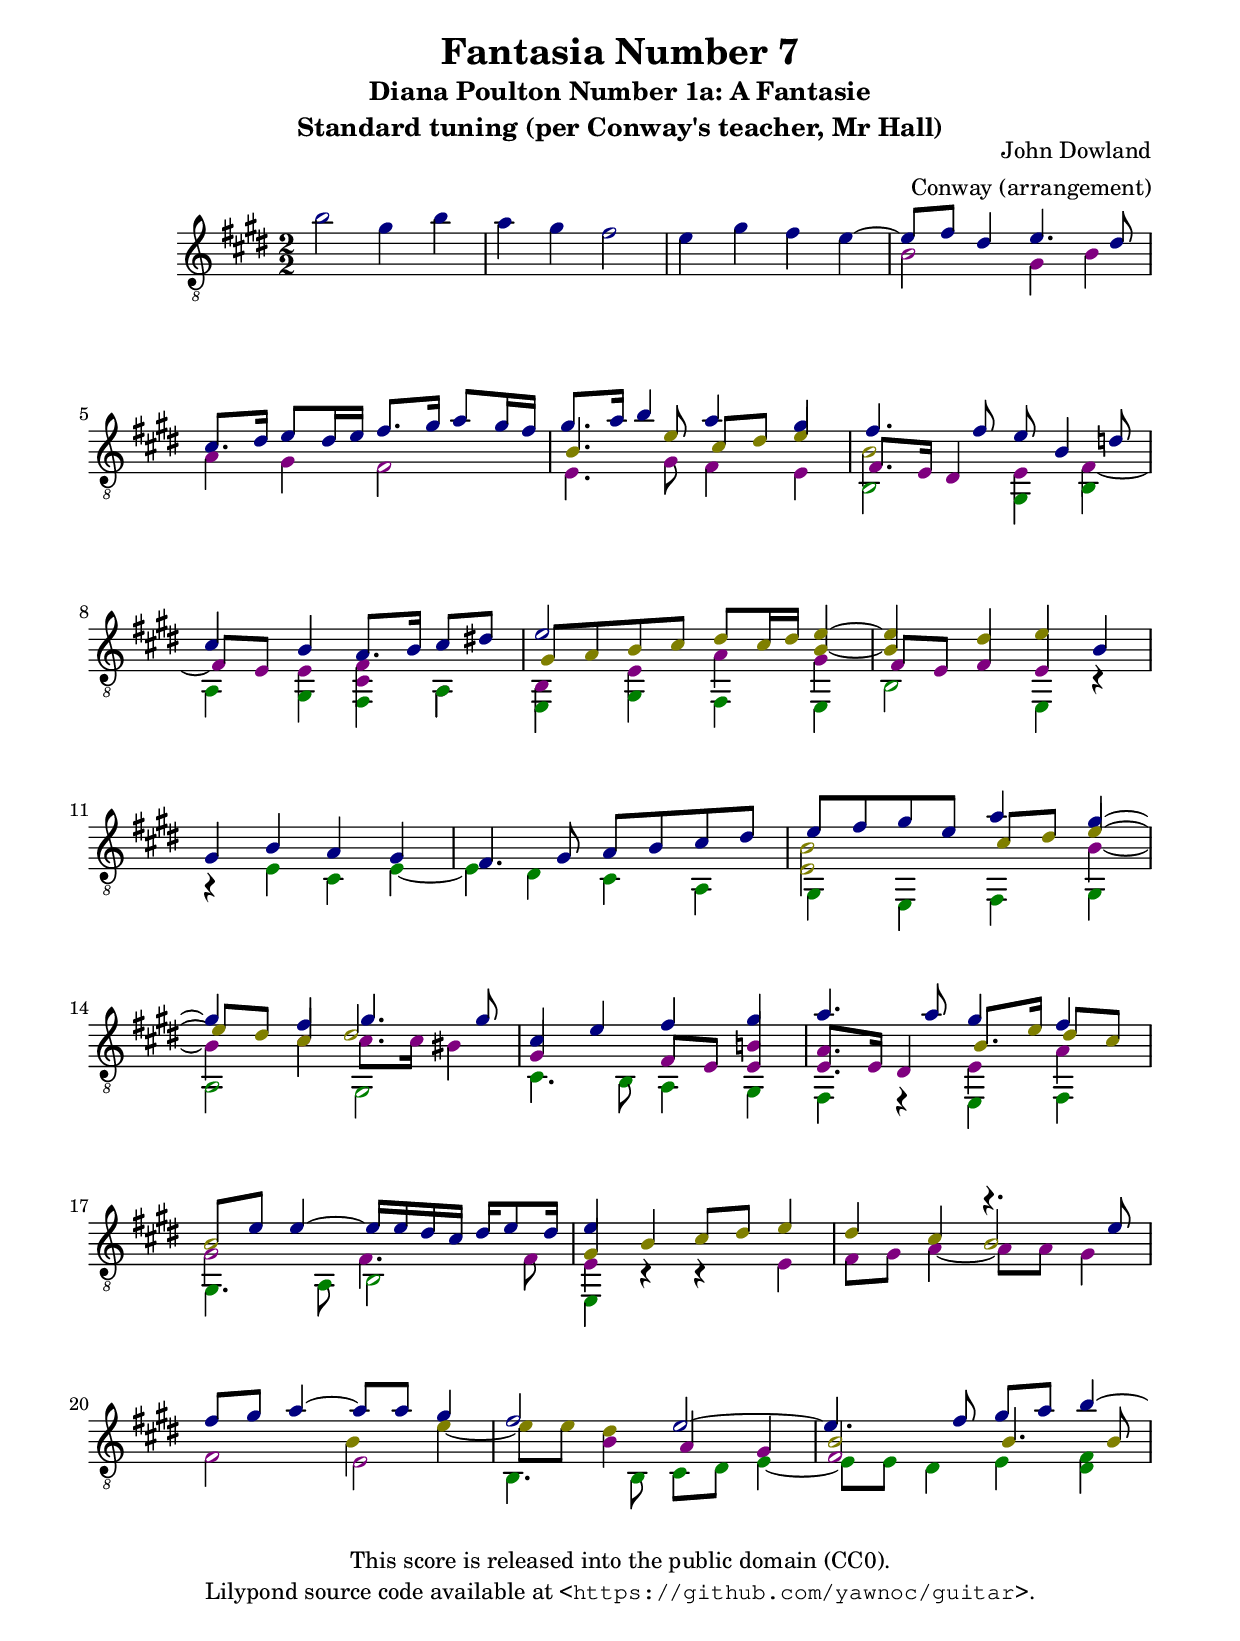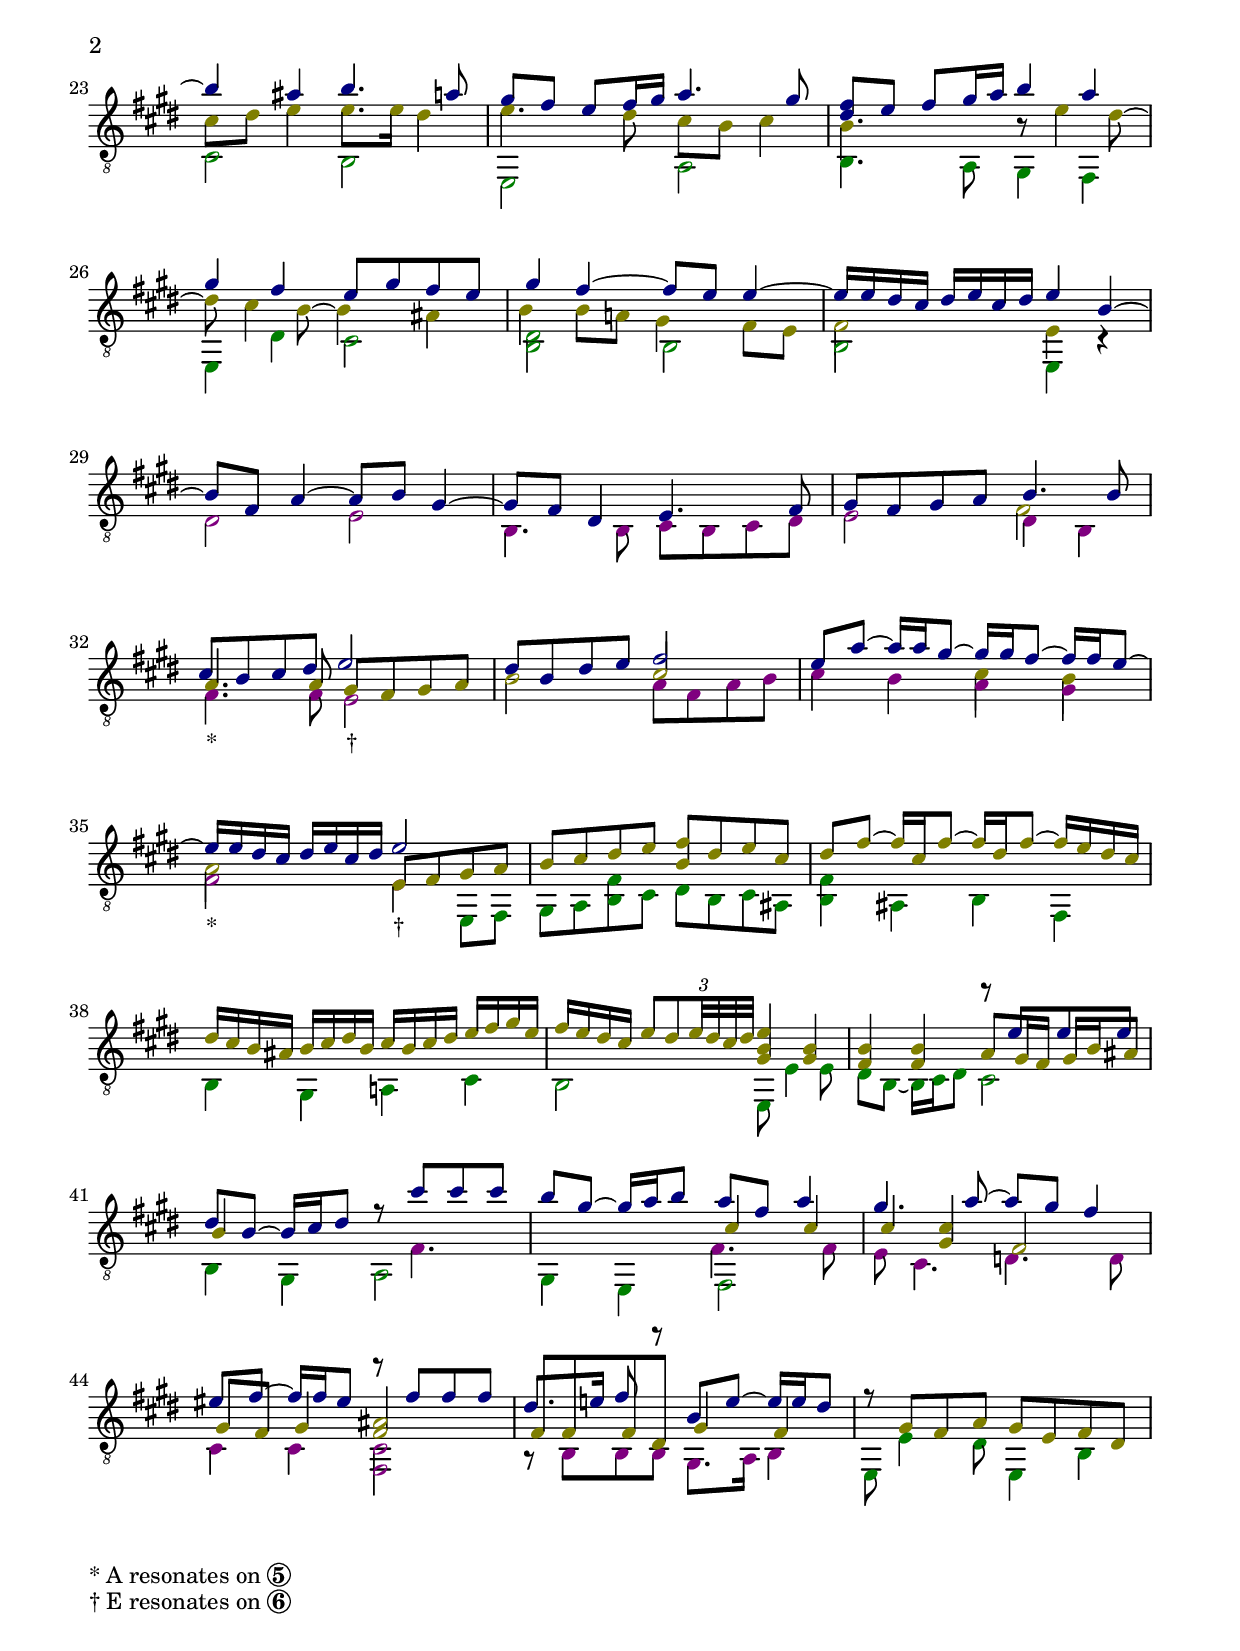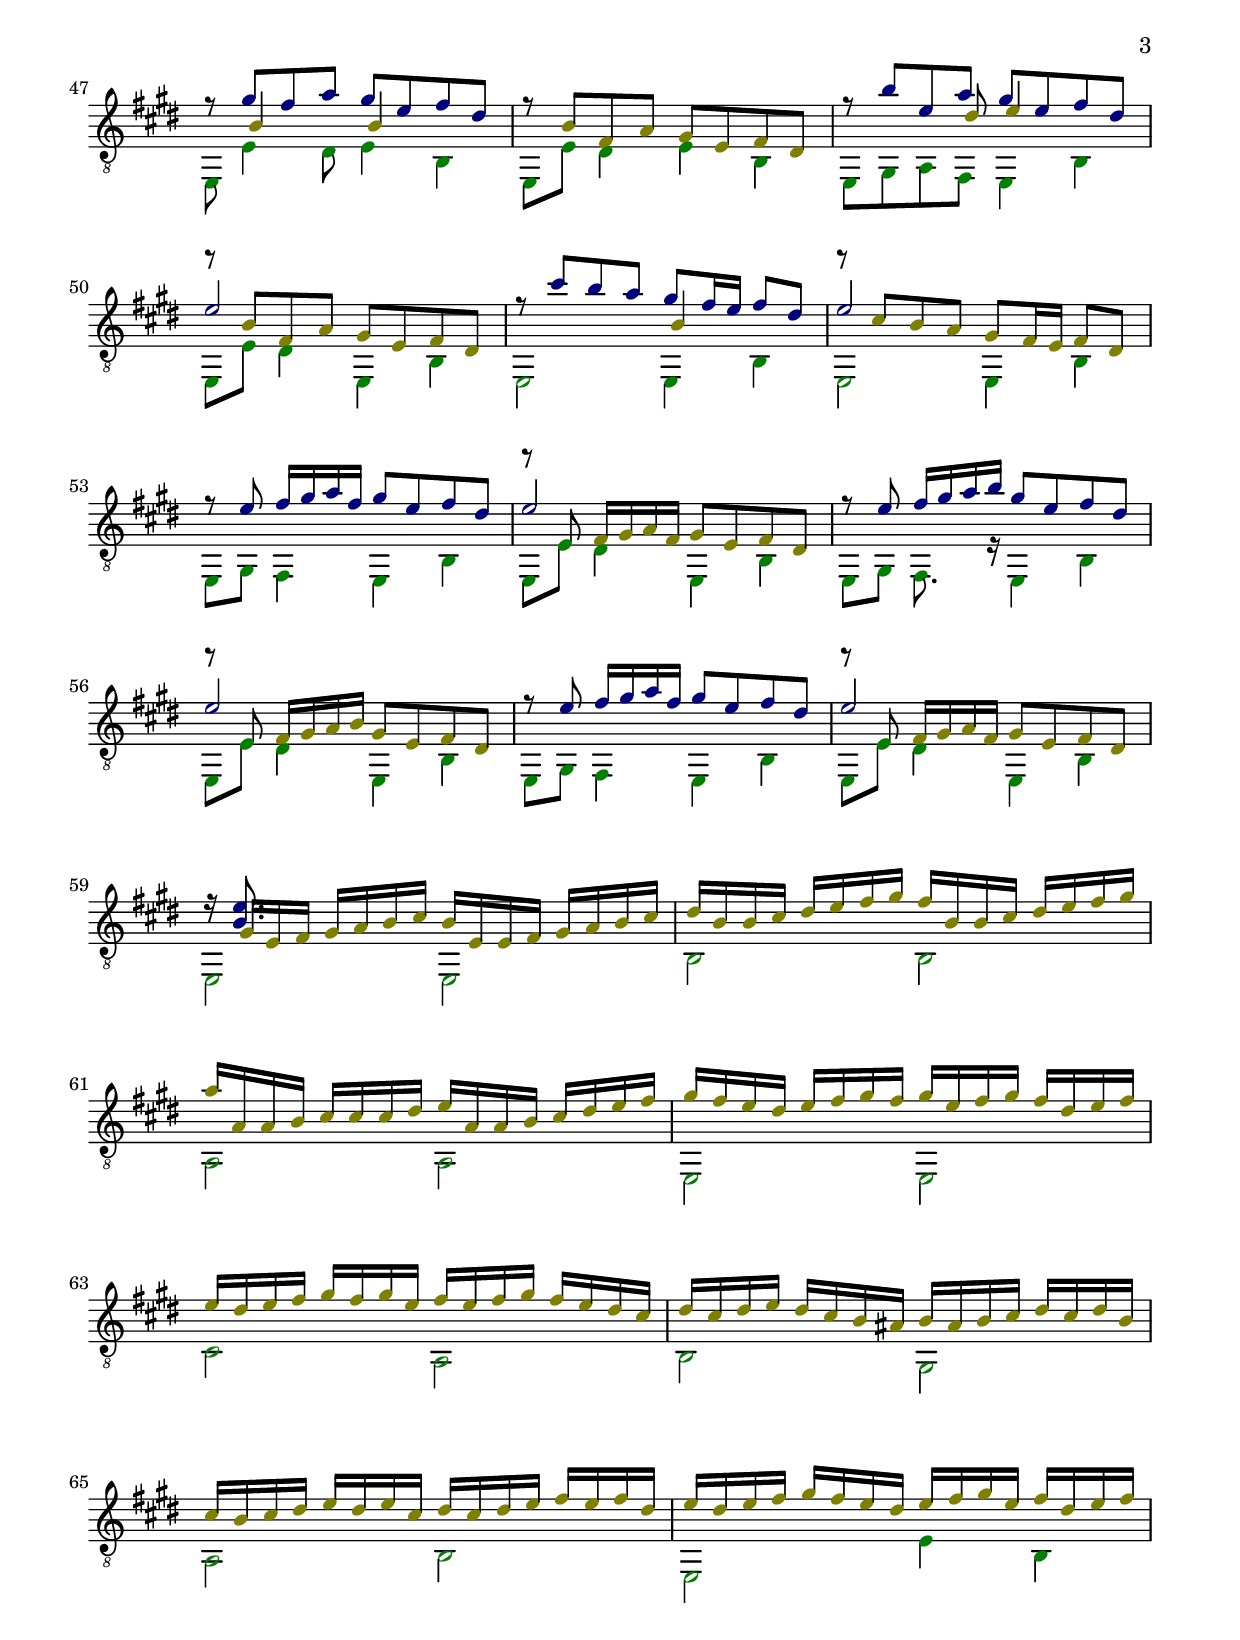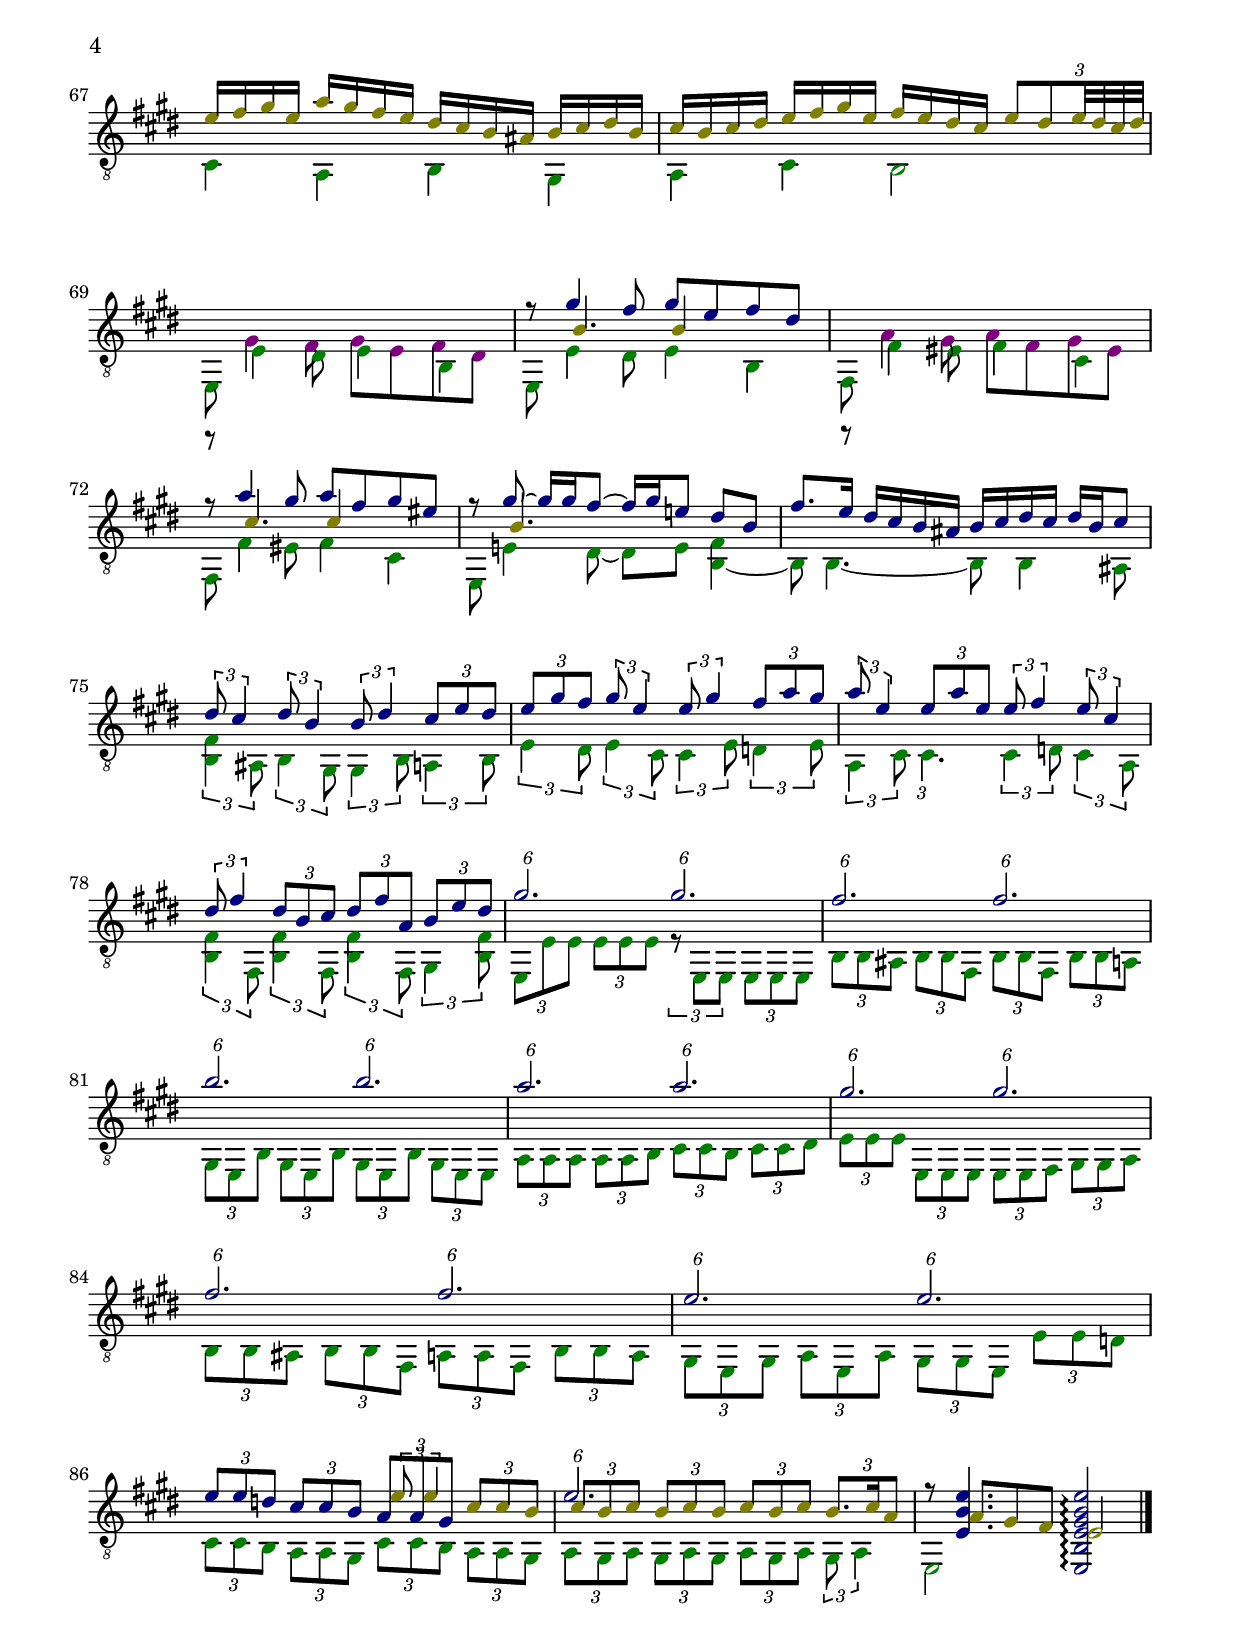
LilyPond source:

\version "2.18.2"


%%%%%%%%%%%%%%%%%%%%%%%%%%%%%%%%%%%%%%%%%%%%%%%%%%%%%%%%%%%%%%%%
% General
%%%%%%%%%%%%%%%%%%%%%%%%%%%%%%%%%%%%%%%%%%%%%%%%%%%%%%%%%%%%%%%%

\paper {
  top-margin = 1.5\cm
  left-margin = 1.5\cm
  right-margin = 1.5\cm
  bottom-margin = 1.5\cm
  ragged-last-bottom = ##f
  footnote-separator-markup = \markup { \vspace #1.5 }
}

globalSettings = {
  \accidentalStyle modern
  \compressFullBarRests
  \mergeDifferentlyHeadedOn
  \mergeDifferentlyDottedOn
  \numericTimeSignature
  \pointAndClickOff
  \override TextScript.extra-offset = #'(0 . 0.7)
  \override Score.FootnoteItem.annotation-line = ##f
}

origin-url = "https://github.com/yawnoc/guitar"

\header {
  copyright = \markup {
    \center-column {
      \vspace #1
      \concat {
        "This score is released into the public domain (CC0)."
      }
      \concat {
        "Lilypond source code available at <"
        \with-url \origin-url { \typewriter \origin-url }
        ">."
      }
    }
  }
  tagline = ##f
}

triplet = #(define-music-function
  (parser location music) (ly:music?)
  #{
    \tuplet 3/2 { $music }
  #}
)

tripletDuple = #(define-music-function
  (parser location music) (ly:music?)
  #{
    \tuplet 6/4 { $music }
  #}
)

overrideBeamedStemLengths = #(define-scheme-function
  (parser location lengths) (list?)
  #{
    \override Stem.details.beamed-lengths = $lengths
  #}
)
revertBeamedStemLengths = { \revert Stem.details.beamed-lengths }

overrideBeamVerticalPositions = #(define-scheme-function
  (parser location positions) (pair?)
  #{
    \override Beam.positions = $positions
  #}
)

%%%%%%%%%%%%%%%%%%%%%%%%%%%%%%%%%%%%%%%%%%%%%%%%%%%%%%%%%%%%%%%%
% Semantic bar lines
%%%%%%%%%%%%%%%%%%%%%%%%%%%%%%%%%%%%%%%%%%%%%%%%%%%%%%%%%%%%%%%%

barLineGoto = { \bar "||" }
barLineKeyChange = { \bar "||" }
barLineEnd = { \bar "|." }

%%%%%%%%%%%%%%%%%%%%%%%%%%%%%%%%%%%%%%%%%%%%%%%%%%%%%%%%%%%%%%%%
% Guitar notation
%%%%%%%%%%%%%%%%%%%%%%%%%%%%%%%%%%%%%%%%%%%%%%%%%%%%%%%%%%%%%%%%

stringNumbersAbove = { \set stringNumberOrientations = #'(up) }
stringNumbersBelow = { \set stringNumberOrientations = #'(down) }

fingeringAbove = { \set fingeringOrientations = #'(up) }
fingeringBelow = { \set fingeringOrientations = #'(down) }
fingeringAleft = { \set fingeringOrientations = #'(left) }
fingeringAright = { \set fingeringOrientations = #'(right) }

startGraceMusic = {
  <>(
  \override Fingering.font-size = -6
}
stopGraceMusic = {
  \revert Fingering.font-size
  <>)
}

overrideHorizontalShift = #(define-scheme-function
  (parser location distance) (number?)
  #{
    \override NoteColumn.force-hshift = $distance
  #}
)
revertHorizontalShift = { \revert NoteColumn.force-hshift }

barreSpan = #(define-music-function
  (parser location label offsetPair music)
  (string? (pair? (cons 0 0)) ly:music?)
  (let
    (
      (elements (extract-named-music music '(NoteEvent EventChord)))
    )
    (if
      (pair? elements)
      (let
        (
          (first-element (first elements))
          (last-element (last elements))
        )
        (set!
          (ly:music-property first-element 'articulations)
          (cons
            (make-music 'TextSpanEvent 'span-direction -1)
            (ly:music-property first-element 'articulations)
          )
        )
        (set!
          (ly:music-property last-element 'articulations)
          (cons
            (make-music 'TextSpanEvent 'span-direction 1)
            (ly:music-property last-element 'articulations)
          )
        )
      )
    )
  )
  #{
    \once \override TextSpanner.font-shape = #'upright
    \once \override TextSpanner.style = #'line
    \once \override TextSpanner.extra-offset = #offsetPair
    \once \override TextSpanner.bound-details = #`(
      (left
        (text . ,#{ \markup { \raise #-0.7 { #label \hspace #0.7 }} #})
        (Y . 0)
        (padding . -0.8)
        (attach-dir . -2)
      )
      (right
        (text . ,#{ \markup { \draw-line #'(0 . -1.3) } #}) ;; draw hook
        (Y . 0)
        (padding . -0.5)
        (attach-dir . 2)
      )
    )
    \once \override TextSpanner #'after-line-breaking = #(lambda (grob)
      (let*
        (
          (originalGrob (ly:grob-original grob))
          (splitGrobs (ly:spanner-broken-into originalGrob))
        )
        (if
          (and
            (>= (length splitGrobs) 2)
            (not (eq? (car (last-pair splitGrobs)) grob))
          )
          (begin
            (ly:grob-set-nested-property! grob
              '(bound-details right text)
              #{ \markup { \draw-line #'(0 . 0) } #} ;; suppress draw hook
            )
            (ly:grob-set-property! grob
              'extra-offset
              (cons
                (car offsetPair)
                (+ (cdr offsetPair) 0.7) ;; correction for suppressed hook
              )
            )
            (ly:grob-set-nested-property! grob
              '(bound-details right padding)
              #'-3 ;; increase spanner length
            )
          )
        )
      )
    )
    $music
  #}
)

barre = #(define-scheme-function
  (parser location label) (string?)
  #{
    \markup {
      \center-align {
        \hspace #0.7
        $label
      }
    }
  #}
)

nudgeNextBarre = #(define-scheme-function
  (parser location distance) (number?)
  #{
    \once \override TextScript.X-offset = $distance
  #}
)

position = #(define-scheme-function
  (parser location label) (string?)
  #{
    \markup {
      \center-align {
        \hspace #0.5
        $label
      }
    }
  #}
)

#(define-markup-command
  (markupString layout properties stringNumber) (markup?)
  (interpret-markup layout properties
    #{
      \markup \circle { \bold #stringNumber }
    #}
  )
)

#(define-markup-command
  (resonatesOn layout properties note stringNumber) (markup? markup?)
  (interpret-markup layout properties
    #{
      \markup { #note "resonates on" \markupString #stringNumber }
    #}
  )
)

%%%%%%%%%%%%%%%%%%%%%%%%%%%%%%%%%%%%%%%%%%%%%%%%%%%%%%%%%%%%%%%%
% Goto statements
%%%%%%%%%%%%%%%%%%%%%%%%%%%%%%%%%%%%%%%%%%%%%%%%%%%%%%%%%%%%%%%%

overrideGotoVisibility = {
  \once \override Score.RehearsalMark #'break-visibility = #'#(#t #t #f)
}

makeGotoMark = #(define-scheme-function
  (parser location label) (string?)
  #{
    \mark \markup { \small \italic $label }
  #}
)

simultaneousMarkSeparator = {
  \cadenzaOn
    s1073741824 % stupid, but works
  \cadenzaOff
}

coda = {
  \overrideGotoVisibility
  \mark \markup { \musicglyph #"scripts.coda" }
}

fine = {
  \overrideGotoVisibility
  \makeGotoMark Fine
}

dcAlCoda = {
  \overrideGotoVisibility
  \makeGotoMark "D.C. al Coda"
}

dcAlFine = {
  \overrideGotoVisibility
  \makeGotoMark "D.C. al Fine"
}

toCoda = {
  \overrideGotoVisibility
  \makeGotoMark "to Coda"
}



\header {
  title = "Fantasia Number 7"
  subtitle = \markup {
    \center-column {
      "Diana Poulton Number 1a: A Fantasie"
      "Standard tuning (per Conway's teacher, Mr Hall)"
    }
  }
  composer = "John Dowland"
  arranger = "Conway (arrangement)"
}


initialSignatures = {
  \clef "treble_8"
  \key e \major
  \time 2/2
  \set Timing.beamExceptions = #'()
  \set Timing.baseMoment = #(ly:make-moment 1/4)
  \set Timing.beatStructure = #'(1 1 1 1)
  \set Timing.beamExceptions = #'(
    (
      end
        .
      (
        ((1 . 8) . (4 4)) ;; quavers by fours
        ((1 . 12) . (3 3 3 3)) ;; anything shorter by beat
      )
    )
  )
}


highVoiceMusic = {
  
  \override NoteHead.color = #darkblue
  
  % Main theme high
  \barNumberCheck #1
  \relative c'' {
    \stemDown
    b2 gis4 b |
    a gis fis2 |
    e4 gis fis e~ |
    \stemUp
    e8 fis dis4 e4. dis8 |
    cis8. dis16 e8 dis16 e fis8. gis16 a8 gis16 fis |
    gis8. a16 b4 a gis |
    \once \overrideHorizontalShift #0.3 fis4. fis8 e8 b4 d8 |
    cis4 b a8. b16 cis8 dis |
    e2 s2 |
    s2 s4
  }
  
  % Main theme low
  \barNumberCheck #10
  \relative c' {
    b4 |
    gis b a gis |
    fis4. gis8 a b cis dis |
    e fis gis e a4 gis~ |
    gis
      \shiftOn
        \once \overrideHorizontalShift #0
        fis
      \shiftOff
      \once \overrideHorizontalShift #0.45 gis4. gis8 |
    cis,4 e fis gis |
    a4. a8 gis4 fis |
    \once \hide NoteHead b,8 e e4~ e16 e dis cis dis16 e8 dis16 |
    e4
  }
  
  % Tee-tee taa high
  \barNumberCheck #18
  \relative c'' {
    s4 s2 |
    s2 c4.\rest e,8 |
    fis8 gis a4~ a8 a gis4 |
    fis2 e2~ |
    \once \overrideHorizontalShift #-0.25 e4. fis8 gis8 a b4~ |
    b ais b4. a8 |
    gis8 fis e8 fis16 gis a4. gis8 |
    <fis dis>8 e fis8 gis16 a b4 a |
    gis fis e8 gis fis e |
    gis4 fis~ fis8 e e4~ |
    e16 e dis cis dis e cis dis e4
  }
  
  % Tee-tee taa low
  \barNumberCheck #28
  \relative c' {
    b4~ |
    b8 fis a4~ a8 b gis4~ |
    gis8 fis dis4 e4. fis8 |
    gis fis gis a b4. b8 |
    \shiftOn
    \overrideHorizontalShift #-0.45 cis b cis dis e2 |
    \revertHorizontalShift
    dis8 b dis e \overrideHorizontalShift #0 fis2 |
    \shiftOff
    e8 a~ a16 a gis8~ gis16 gis fis8~ fis16 fis e8~ |
    e16 e dis cis dis e cis dis \once \shiftOn e2 |
  }
  
  % Ascending scale
  \barNumberCheck #36
  {
    s1 * 3 |
    s2
  }
  
  % Tee-tee-tee
  \barNumberCheck #39
  \relative c' {
    s2 |
    s2 r8 e e e |
    dis b~ b16 cis dis8 r8 cis' cis cis |
    b8 gis~ gis16 a b8 a8 fis a4 |
    gis4. a8~ a gis fis4 |
    eis8 fis~ fis16 fis eis8 r8 fis fis fis |
    dis8. e16 fis8 r b,8 e~ e16 e dis8 |
  }
  
  % Majestic theme
  \barNumberCheck #46
  \relative c'' {
    s1 |
    r8 gis fis a gis e fis dis |
    s1 |
    r8 b' e, a gis e fis dis |
    e2 s2 |
    r8 cis' b a gis8 fis16 e fis8 dis |
    e2 s2 |
    r8 e fis16 gis a fis gis8 e fis dis |
    e2 s2 |
    r8 e fis16 gis a b gis8 e fis dis |
    e2 s2 |
    r8 e fis16 gis a fis gis8 e fis dis |
    e2 s2 |
  }
  
  % Scale runs
  \barNumberCheck #59
  \relative c' {
    r16 <e b>8. s4 s2 |
    s1 * 9 |
  }
  
  % Majestic interlude
  \barNumberCheck #69
  \relative c'' {
    s1 |
    r8 gis4 fis8 gis e fis dis |
    s1 |
    r8 a'4 gis8 a fis gis eis |
    r8 gis~ gis16 gis fis8~ fis16 gis e8 dis b |
    fis'8. e16 dis cis b ais
      b16 cis dis cis dis b cis8 |
  }
  
  % Triple runs
  \barNumberCheck #75
  \relative c' {
    \triplet { dis8 cis4 } \triplet { dis8 b4 }
      \triplet { b8 dis4 } \triplet { cis8 e dis } |
    \triplet { e8 gis fis } \triplet { gis8 e4 }
      \triplet { e8 gis4 } \triplet { fis8 a gis } |
    \triplet { a8 e4 } \triplet { e8 a e }
      \triplet { e8 fis4 } \triplet { e8 cis4 } |
    \triplet { dis8 fis4 } \triplet { dis8 b cis }
      \triplet { dis8 fis a, } \triplet { b e dis } |
    \tripletDuple { gis2. } \tripletDuple { gis } |
    \tripletDuple { fis } \tripletDuple { fis } |
    \tripletDuple { b } \tripletDuple { b } |
    \tripletDuple { a } \tripletDuple { a } |
    \tripletDuple { gis } \tripletDuple { gis } |
    \tripletDuple { fis } \tripletDuple { fis } |
    \tripletDuple { e } \tripletDuple { e } |
    \triplet { e8 e d } \triplet { cis cis b }
      \triplet { a a gis } s4 |
    \tripletDuple { e'2. } s2 |
  }
  
  % Finishing chords
  \barNumberCheck #88
  \relative c {
    r8 <e b' e>4.
      <e, b' e gis b e>2 \arpeggio
      \barLineEnd
  }
  
}


lowVoiceMusic = {
  
  \override NoteHead.color = #darkgreen
  
  % Main theme high
  \barNumberCheck #1
  \relative c {
    s1 * 6 |
    b2 gis4 b |
    a gis fis a |
    e gis fis e |
    b'2 e,4
  }
  
  % Main theme low
  \barNumberCheck #10
  \relative c {
    r4 |
    r4 e cis e~ |
    e dis cis a |
    gis e fis gis |
    a2 gis |
    cis4. b8 a4 gis |
    fis r e fis |
    gis4. a8 b2 |
    e,4
  }
  
  % Tee-tee taa high
  \barNumberCheck #18
  \relative c {
    s4 s4 s4 |
    s1 * 2 |
    b4. b8 cis8 dis e4~ |
    \once \overrideHorizontalShift #1 e8 e dis4 e4 <dis fis> |
    cis2 b |
    e, a |
    b4. a8 gis4 fis |
    e dis' cis2 |
    <b dis> b |
    b e,4
  }
  
  % Tee-tee taa low
  \barNumberCheck #28
  \relative c {
    r4 |
    s1 * 6 |
    s2
  }
  
  % Ascending scale
  \barNumberCheck #35
  \relative c, {
    s4 e8 fis |
    gis a <b fis'> cis dis b cis ais |
    <b fis'>4 ais b fis |
    b gis a cis |
    b2
  }
  
  % Tee-tee-tee
  \barNumberCheck #39
  \relative c, {
    e8 e'4 e8 |
    dis8 b~ b16 cis dis8 cis2 |
    b4 gis a2 |
    gis4 e fis2 |
    s1 * 3 |
  }
  
  % Majestic theme
  \barNumberCheck #46
  \relative c, {
    e8 e'4 dis8 e,4 b' |
    e,8 e'4 dis8 e4 b |
    e,8 e' dis4 e b |
    e,8 gis a fis e4 b' |
    e,8 e' dis4 e, b' |
    e,2 e4 b' |
    e,2 e4 b' |
    e,8 gis fis4 e b' |
    e,8 e' dis4 e, b' |
    e,8[ gis] fis8. r16 e4 b' |
    e,8 e' dis4 e, b' |
    e,8 gis fis4 e b' |
    e,8 e' dis4 e, b' |
  }
  
  % Scale runs
  \barNumberCheck #59
  \relative c, {
    e2 e |
    b' b |
    a a |
    e e |
    cis' a |
    b gis |
    a b |
    e, e'4 b |
    cis a b gis |
    a cis b2 |
  }
  
  % Majestic interlude
  \barNumberCheck #69
  \relative c, {
    e8 e'4 dis8 e4 b |
    e,8 e'4 dis8 e4 b |
    fis8 fis'4 eis8 fis4 cis |
    fis,8 fis'4 eis8 fis4 cis |
    e,8 e'4 dis8~ dis e <b~ fis'>4 |
    b8 b4.~ b8 b4 ais8 |
  }
  
  % Triple runs
  \barNumberCheck #75
  \relative c {
    \triplet { <b fis'>4 ais8 } \triplet { b4 gis8 }
      \triplet { gis4 b8 } \triplet { a4 b8 } |
    \triplet { e4 dis8 } \triplet { e4 cis8 }
      \triplet { cis4 e8 } \triplet { d4 e8 } |
    \triplet { a,4 cis8 } \triplet { cis4. }
      \triplet { cis4 d8 } \triplet { cis4 a8 } |
    \triplet { <b fis'>4 fis8 } \triplet { <b fis'>4 fis8 }
      \triplet { <b fis'>4 fis8 } \triplet { gis4 <b fis'>8 } |
    \triplet { e,8 e' e } \triplet { e e e }
      \triplet { r e, e } \triplet { e e e } |
    \triplet { b' b ais } \triplet { b b fis }
      \triplet { b b fis } \triplet { b b a } |
    \triplet { gis e b' } \triplet { gis e b' }
      \triplet { gis e b' } \triplet { gis e e } |
    \triplet { a a a } \triplet { a a b }
      \triplet { cis cis b } \triplet { cis cis dis } |
    \triplet { e e e } \triplet { e, e e }
      \triplet { e e fis } \triplet { gis gis a } |
    \triplet { b b ais } \triplet { b b fis }
      \triplet { a a fis } \triplet { b b a } |
    \triplet { gis e gis } \triplet { a e a }
      \triplet { gis gis e } \triplet { e' e d } |
    \triplet { cis cis b } \triplet { a a gis }
      \triplet { cis cis b } \triplet { a a gis } |
    \triplet { a gis a } \triplet { gis a gis }
      \triplet { a gis a } \triplet { gis8 a4 } |
  }
  
  % Finishing chords
  \barNumberCheck #88
  \relative c, {
    e2 s2 |
  }
  
}


upperMiddleVoiceMusic = {
  
  \override NoteHead.color = #darkyellow
  
  % Main theme high
  \barNumberCheck #1
  \relative c' {
    s1 * 5 |
    \once \overrideHorizontalShift #0.4 b4. e8
      cis8 dis
      \once \overrideHorizontalShift #0 e4 |
    \stemDown
    \once \overrideHorizontalShift #0 b2 s2 |
    \stemUp
    s1 |
    gis8 a b cis dis8 cis16 \shiftOff dis <e~ b_~>4 |
    <e b> dis e
    \shiftOn
  }
  
  % Main theme low
  \barNumberCheck #10
  \relative c' {
    s4 |
    s1 * 2 |
    \stemDown
    <b e,>2
    \stemUp
      cis8 dis \once \overrideHorizontalShift #0 e4~ |
    e8 dis
      \shiftOff cis4 \shiftOn
      \once \overrideHorizontalShift #-0.75 dis2 |
    s1 |
    s2 \stemUp b8. e16 dis8 cis |
      \once \overrideHorizontalShift #-0.07
      \once \hide Stem
        b2
      s2 |
    \once \overrideHorizontalShift #0 gis4
  }
  
  % Tee-tee taa high
  \barNumberCheck #18
  \relative c' {
    b4 cis8 dis e4 |
    dis4 cis b2 |
    \stemDown
    s2 b4 e_~ |
    \once \overrideHorizontalShift #0.9 e8 e
      \once \overrideHorizontalShift #0 dis4 s2 |
    \once \overrideHorizontalShift #0
    \once \hide Stem
      b2
    \stemUp
      b4. b8 |
    \stemDown
    \overrideHorizontalShift #0
    cis8 dis e4 e8. e16 dis4 |
    e4. dis8 cis8 b cis4 |
    b4. s8 b8\rest e4 dis8~ |
    dis8 cis4 b8~
    \revertHorizontalShift
      b4 ais |
    b4 b8 a gis4 fis8 e |
    \overrideHorizontalShift #0
    fis2 e4
    \revertHorizontalShift
    \stemUp
  }
  
  % Tee-tee taa low
  \barNumberCheck #28
  \relative c {
    s4 |
    s1 * 2 |
    s2 \stemDown fis2 \stemUp |
    \footnote "*" #'(0 . -4) \markup { "*" \resonatesOn A 5 }
    \shiftOff
    a4. a8 gis fis gis a |
    \stemDown b2 \stemUp cis |
    \shiftOn
    s2
      \stemDown
      \overrideHorizontalShift #0
      cis4 b |
    \footnote "*" #'(0 . -4) \markup { }
    a2
      \stemUp
      \revertHorizontalShift
  }
  
  % Ascending scale
  \barNumberCheck #35
  \relative c {
    \shiftOff
    e8 fis gis a |
    b cis dis e <fis b,> dis e cis |
    dis fis~ fis16 cis fis8~ fis16 dis fis8~ fis16 e dis cis |
    dis cis b ais b cis dis b cis b cis dis e fis gis e |
    fis e dis cis \triplet { e8 dis e32 dis cis dis } <e b gis>4
    \shiftOn
  }
  
  % Tee-tee-tee
  \barNumberCheck #39
  \relative c' {
    <b gis>4 |
    <b fis> <b fis> a8 gis16 fis gis16 b ais8 |
    b4 s4 s2 |
    s2 cis4 cis |
    cis <cis gis> fis,2 |
    gis8 fis gis4 <ais fis>2 |
    fis8 fis fis dis gis4 fis |
  }
  
  % Majestic theme
  \barNumberCheck #46
  \relative c' {
    r8 gis fis a gis e fis dis |
    s8 b'4 s8 b4 s4 |
    r8 b8 fis a gis e fis dis |
    s4. dis'8 e4 s4 |
    r8 b8 fis a gis e fis dis |
    s2 b'4 s4 |
    r8 cis b a gis8 fis16 e fis8 dis |
    s1 |
    r8 e fis16 gis a fis gis8 e fis dis |
    s1 |
    r8 e fis16 gis a b gis8 e fis dis |
    s1 |
    r8 e fis16 gis a fis gis8 e fis dis |
  }
  
  % Scale runs
  \barNumberCheck #59
  \relative c' {
    s16 gis e fis gis a b cis
      b e, e fis gis a b cis |
    dis b b cis dis e fis gis
      fis b, b cis dis e fis gis |
    a a, a b cis cis cis dis
      e a, a b cis dis e fis |
    gis fis e dis e fis gis fis
      gis e fis gis fis dis e fis |
    e dis e fis gis fis gis e
      fis e fis gis fis e dis cis |
    dis cis dis e dis cis b ais
      b ais b cis dis cis dis b |
    cis b cis dis e dis e cis
      dis cis dis e fis e fis dis |
    e dis e fis gis fis e dis
      e fis gis e
      fis dis e fis |
    e fis gis e
      a gis fis e
      dis cis b ais
      b cis dis b |
    cis b cis dis
      e fis gis e
      fis e dis cis
      \triplet { e8 dis e32 dis cis dis } |
  }
  
  % Majestic interlude
  \barNumberCheck #69
  \relative c' {
    s1 |
    s8 b4. b4 s4 |
    s1 |
    s8 cis4. cis4 s4 |
    s8 b4. s2 |
    s1 |
  }
  
  % Triple runs
  \barNumberCheck #75
  \relative c' {
    s1 * 11 |
    s2 \triplet { e8 e4 } \triplet { cis8 cis b } |
    \triplet { cis b cis } \triplet { b cis b }
      \triplet { cis b cis } \triplet { b8. cis16 a8 } |
  }
  
  % Finishing chords
  \barNumberCheck #88
  \relative c' {
    s8 a gis fis e2 |
  }
  
}


lowerMiddleVoiceMusic = {
  
  \override NoteHead.color = #darkmagenta
  
  % Main theme high
  \barNumberCheck #1
  \relative c' {
    s1 * 3 |
    \shiftOff
    b2 gis4 b |
    a gis fis2 |
    \once \overrideHorizontalShift #0.3 e4. gis8 fis4 e |
    \shiftOn
    \stemUp
    \overrideBeamedStemLengths #'(3)
    fis8. e16 dis4 \stemDown
    \revertBeamedStemLengths
      \overrideHorizontalShift #0 e4 fis~ |
      \revertHorizontalShift
    \stemUp
    fis8 e \stemDown
      \overrideHorizontalShift #0 e4 <cis fis>4 a |
    b e a gis |
      \revertHorizontalShift
    \stemUp
    fis8 e
      \overrideHorizontalShift #0 fis4 e
      \revertHorizontalShift
    \stemDown
  }
  
  % Main theme low
  \barNumberCheck #10
  \relative c {
    s4 |
    s1 * 2 |
    s2 s4 \overrideHorizontalShift #0 b'4~ |
    b \revertHorizontalShift
      \shiftOff cis \shiftOn
      \overrideBeamedStemLengths #'(3)
      \once \overrideHorizontalShift #0.3
        cis8. cis16
      \revertBeamedStemLengths
      bis4 |
    \stemUp
    \once \overrideHorizontalShift #0 gis4 s4
      \once \overrideHorizontalShift #0 fis8 e
      \once \overrideHorizontalShift #0 <e b'>4 |
    \once \overrideHorizontalShift #0 <e a>8. e16 dis4
      \stemDown
      \overrideHorizontalShift #0 e4 a |
      \revertHorizontalShift
    \once \overrideHorizontalShift #-0.07 gis2 fis4. fis8 |
    \once \overrideHorizontalShift #0 e4
  }
  
  % Tee-tee taa high
  \barNumberCheck #18
  \relative c {
    \shiftOff
    r4 r e |
    fis8 gis a4~ a8 a gis4 |
    fis2 e |
    \shiftOn
    \stemUp
    s4
      \once \overrideHorizontalShift #0
      \once \hide Stem
        b'
      a gis |
    \once \overrideHorizontalShift #0 fis2 s2 |
    \stemDown
    s1 * 5 |
    s2 s4
  }
  
  % Tee-tee taa low
  \barNumberCheck #28
  \relative c {
    s4 |
    \shiftOff
    dis2 e |
    b4. b8 cis b cis dis |
    e2 dis4 b |
    fis'4. fis8
      \footnote "†" #'(0 . -2.5) \markup { "†" \resonatesOn E 6 }
      e2 |
    s2 a8 fis a b |
    cis4 b a gis |
    fis2
      \footnote "†" #'(0 . -2.5) \markup { }
      e4
    \shiftOn
  }
  
  % Ascending scale
  \barNumberCheck #35
  {
    s4 |
    s1 * 3 |
    s2
  }
  
  % Tee-tee-tee
  \barNumberCheck #39
  \relative c {
    s2 |
    s1 |
    s2 s8 fis4. |
    s2 fis4. fis8 |
    e8 cis4. d4. d8 |
    cis4 cis <cis fis,>2 |
    r8 b b b gis8. a16 b4 |
  }
  
  % Majestic theme
  \barNumberCheck #46
  {
    s1 * 13 |
  }
  
  % Scale runs
  \barNumberCheck #59
  {
    s1 * 10 |
  }
  
  % Majestic interlude
  \barNumberCheck #69
  \relative c' {
    r8 gis4 fis8 gis e fis dis |
    s1 |
    r8 a'4 gis8 a fis gis eis |
    s1 * 3 |
  }
  
}


allMusic = {
  \new Staff \with {
    midiInstrument = #"acoustic guitar (nylon)"
  }
  \globalSettings
  \initialSignatures
  <<
    << \highVoiceMusic >>
      \\
    << \lowVoiceMusic >>
      \\
    << \upperMiddleVoiceMusic >>
      \\
    << \lowerMiddleVoiceMusic >>
  >>
}


\score {
  \allMusic
}

\score {
  \allMusic
  \midi { }
}
